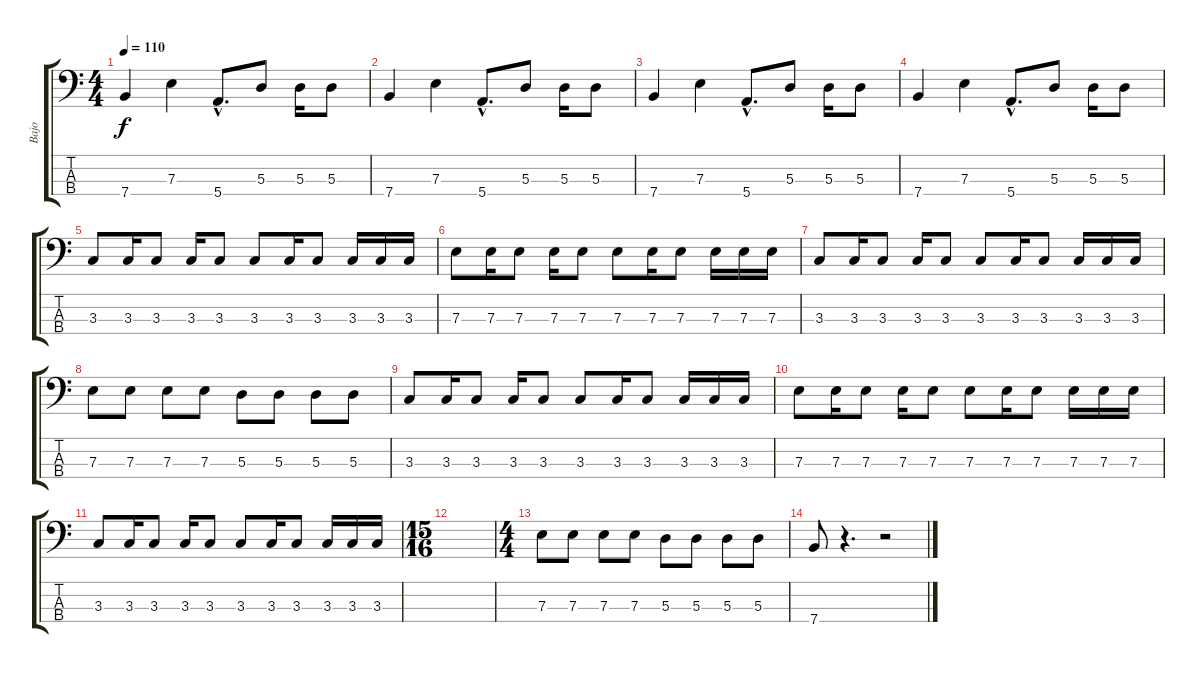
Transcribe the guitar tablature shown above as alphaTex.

\track ("Bajo" "Bajo") {instrument electricbassfinger}
\staff {score tabs}
\tuning (G2 D2 A1 E1) {hide}
\ts (4 4)
\tempo 110
\clef f4
\ks c
7.4.4{dy f} 7.3.4 5.4{hac}.8{d} 5.3.8 5.3.16 5.3.8 |
7.4.4 7.3.4 5.4{hac}.8{d} 5.3.8 5.3.16 5.3.8 |
7.4.4 7.3.4 5.4{hac}.8{d} 5.3.8 5.3.16 5.3.8 |
7.4.4 7.3.4 5.4{hac}.8{d} 5.3.8 5.3.16 5.3.8 |
3.3.8 3.3.16 3.3.8 3.3.16 3.3.8 3.3.8 3.3.16 3.3.8 3.3.16 3.3.16 3.3.16 |
7.3.8 7.3.16 7.3.8 7.3.16 7.3.8 7.3.8 7.3.16 7.3.8 7.3.16 7.3.16 7.3.16 |
3.3.8 3.3.16 3.3.8 3.3.16 3.3.8 3.3.8 3.3.16 3.3.8 3.3.16 3.3.16 3.3.16 |
7.3.8 7.3.8 7.3.8 7.3.8 5.3.8 5.3.8 5.3.8 5.3.8 |
3.3.8 3.3.16 3.3.8 3.3.16 3.3.8 3.3.8 3.3.16 3.3.8 3.3.16 3.3.16 3.3.16 |
7.3.8 7.3.16 7.3.8 7.3.16 7.3.8 7.3.8 7.3.16 7.3.8 7.3.16 7.3.16 7.3.16 |
3.3.8 3.3.16 3.3.8 3.3.16 3.3.8 3.3.8 3.3.16 3.3.8 3.3.16 3.3.16 3.3.16 |
\ts (15 16)
|
\ts (4 4)
7.3.8 7.3.8 7.3.8 7.3.8 5.3.8 5.3.8 5.3.8 5.3.8 |
7.4.8 r.4{d} r.2
